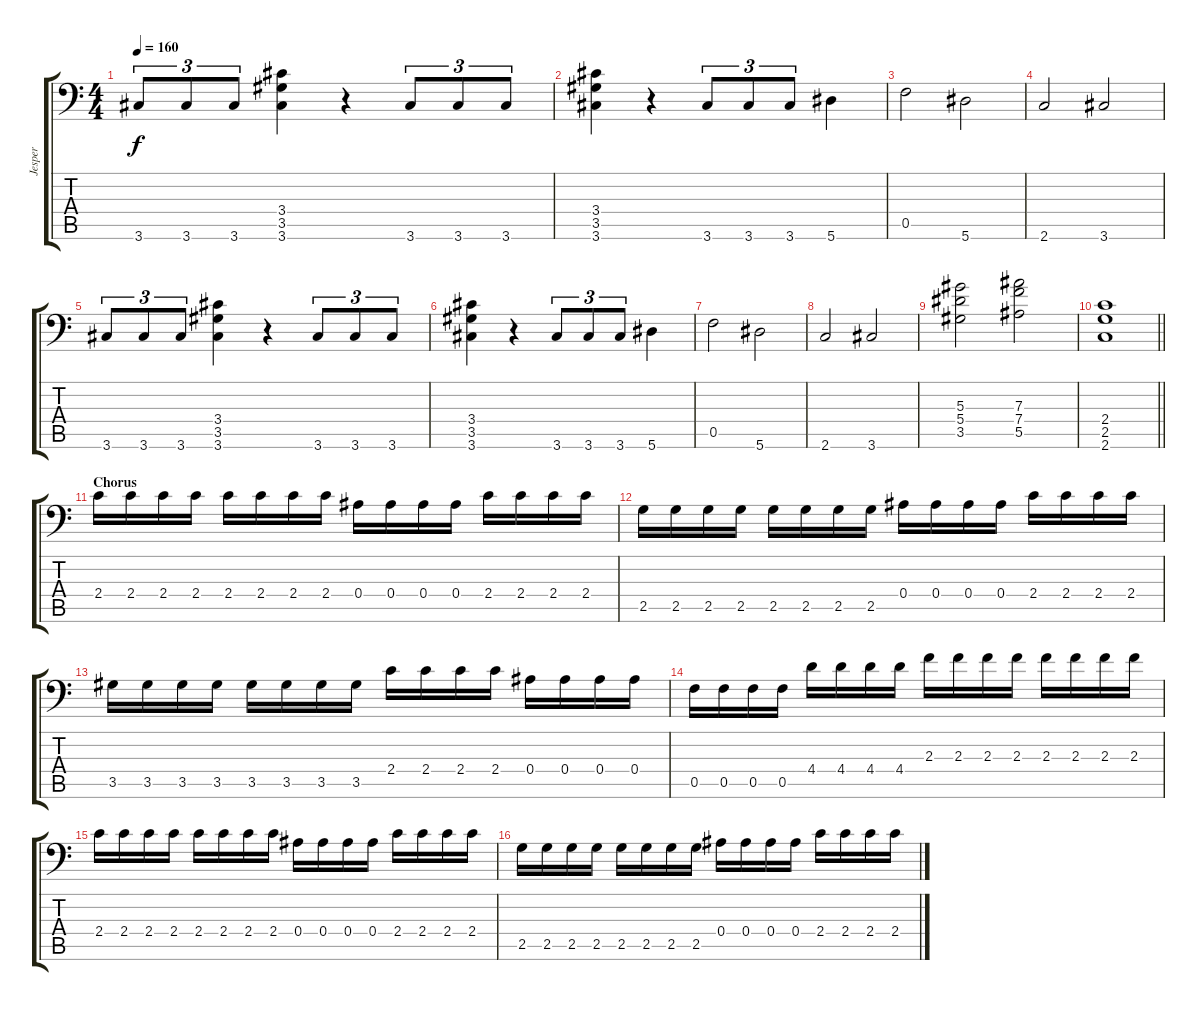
\track ("Jesper" "Jesper") {instrument distortionguitar}
\staff {score tabs}
\tuning (C4 G3 Eb3 Bb2 F2 Bb1) {hide}
\ts (4 4)
\tempo 160
\clef f4
\ks c
3.6.8{tu (3 2) dy f} 3.6.8{tu (3 2)} 3.6.8{tu (3 2)} (3.4 3.5 3.6).4 r.4 3.6.8{tu (3 2)} 3.6.8{tu (3 2)} 3.6.8{tu (3 2)} |
(3.4 3.5 3.6).4 r.4 3.6.8{tu (3 2)} 3.6.8{tu (3 2)} 3.6.8{tu (3 2)} 5.6.4 |
0.5.2 5.6.2 |
2.6.2 3.6.2 |
3.6.8{tu (3 2)} 3.6.8{tu (3 2)} 3.6.8{tu (3 2)} (3.4 3.5 3.6).4 r.4 3.6.8{tu (3 2)} 3.6.8{tu (3 2)} 3.6.8{tu (3 2)} |
(3.4 3.5 3.6).4 r.4 3.6.8{tu (3 2)} 3.6.8{tu (3 2)} 3.6.8{tu (3 2)} 5.6.4 |
0.5.2 5.6.2 |
2.6.2 3.6.2 |
(5.3 5.4 3.5).2 (7.3 7.4 5.5).2 |
\barLineRight lightlight
(2.4 2.5 2.6).1 |
\section ("" "Chorus ")
2.4.16 2.4.16 2.4.16 2.4.16 2.4.16 2.4.16 2.4.16 2.4.16 0.4.16 0.4.16 0.4.16 0.4.16 2.4.16 2.4.16 2.4.16 2.4.16 |
2.5.16 2.5.16 2.5.16 2.5.16 2.5.16 2.5.16 2.5.16 2.5.16 0.4.16 0.4.16 0.4.16 0.4.16 2.4.16 2.4.16 2.4.16 2.4.16 |
3.5.16 3.5.16 3.5.16 3.5.16 3.5.16 3.5.16 3.5.16 3.5.16 2.4.16 2.4.16 2.4.16 2.4.16 0.4.16 0.4.16 0.4.16 0.4.16 |
0.5.16 0.5.16 0.5.16 0.5.16 4.4.16 4.4.16 4.4.16 4.4.16 2.3.16 2.3.16 2.3.16 2.3.16 2.3.16 2.3.16 2.3.16 2.3.16 |
2.4.16 2.4.16 2.4.16 2.4.16 2.4.16 2.4.16 2.4.16 2.4.16 0.4.16 0.4.16 0.4.16 0.4.16 2.4.16 2.4.16 2.4.16 2.4.16 |
2.5.16 2.5.16 2.5.16 2.5.16 2.5.16 2.5.16 2.5.16 2.5.16 0.4.16 0.4.16 0.4.16 0.4.16 2.4.16 2.4.16 2.4.16 2.4.16
